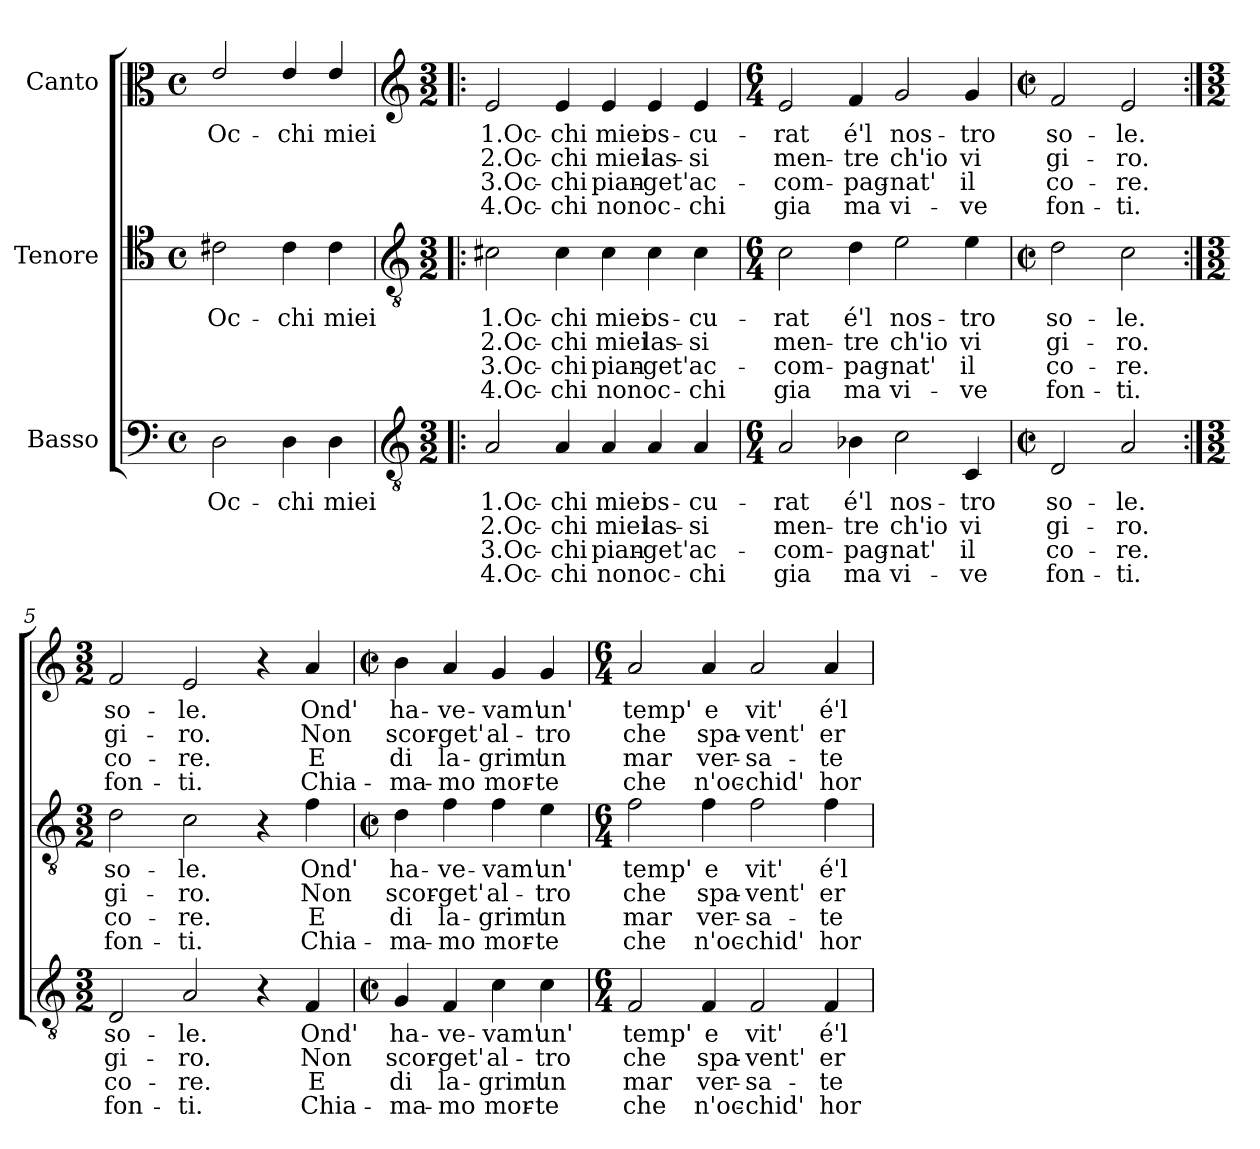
**kern	**text	**text	**text	**text	**kern	**text	**text	**text	**text	**kern	**text	**text	**text	**text
*part3	*part3	*part3	*part3	*part3	*part2	*part2	*part2	*part2	*part2	*part1	*part1	*part1	*part1	*part1
*staff3	*staff3	*staff3	*staff3	*staff3	*staff2	*staff2	*staff2	*staff2	*staff2	*staff1	*staff1	*staff1	*staff1	*staff1
*I"Basso	*	*	*	*	*I"Tenore	*	*	*	*	*I"Canto	*	*	*	*
*clefF4	*	*	*	*	*clefC4	*	*	*	*	*clefC3	*	*	*	*
*k[]	*	*	*	*	*k[]	*	*	*	*	*k[]	*	*	*	*
*C:	*	*	*	*	*C:	*	*	*	*	*C:	*	*	*	*
*M4/4	*	*	*	*	*M4/4	*	*	*	*	*M4/4	*	*	*	*
*met(c)	*	*	*	*	*met(c)	*	*	*	*	*met(c)	*	*	*	*
=1	=1	=1	=1	=1	=1	=1	=1	=1	=1	=1	=1	=1	=1	=1
!LO:N:head=open	!	!	!	!	!LO:N:head=open	!	!	!	!	!LO:N:head=open	!	!	!	!
2D\	Oc-	.	.	.	2c#X\	Oc-	.	.	.	2e/	Oc-	.	.	.
!LO:N:head=solid	!	!	!	!	!LO:N:head=solid	!	!	!	!	!LO:N:head=solid	!	!	!	!
4D\	-chi	.	.	.	4c#\	-chi	.	.	.	4e/	-chi	.	.	.
!LO:N:head=solid	!	!	!	!	!LO:N:head=solid	!	!	!	!	!LO:N:head=solid	!	!	!	!
4D\	miei	.	.	.	4c#\	miei	.	.	.	4e/	miei	.	.	.
!!LO:LB:g=z
=2!|:	=2!|:	=2!|:	=2!|:	=2!|:	=2!|:	=2!|:	=2!|:	=2!|:	=2!|:	=2!|:	=2!|:	=2!|:	=2!|:	=2!|:
*clefGv2	*	*	*	*	*clefGv2	*	*	*	*	*clefG2	*	*	*	*
*M3/2	*	*	*	*	*M3/2	*	*	*	*	*M3/2	*	*	*	*
2A/	1.Oc-	2.Oc-	3.Oc-	4.Oc-	2c#X\	1.Oc-	2.Oc-	3.Oc-	4.Oc-	2e/	1.Oc-	2.Oc-	3.Oc-	4.Oc-
4A/	-chi	-chi	-chi	-chi	4c#\	-chi	-chi	-chi	-chi	4e/	-chi	-chi	-chi	-chi
4A/	miei	miei	pian-	non	4c#\	miei	miei	pian-	non	4e/	miei	miei	pian-	non
4A/	os-	las-	-get'	oc-	4c#\	os-	las-	-get'	oc-	4e/	os-	las-	-get'	oc-
4A/	-cu-	-si	ac-	-chi	4c#\	-cu-	-si	ac-	-chi	4e/	-cu-	-si	ac-	-chi
=3	=3	=3	=3	=3	=3	=3	=3	=3	=3	=3	=3	=3	=3	=3
*M6/4	*	*	*	*	*M6/4	*	*	*	*	*M6/4	*	*	*	*
2A/	-rat	men-	-com-	gia	2c\	-rat	men-	-com-	gia	2e/	-rat	men-	-com-	gia
4B-X\	é'l	-tre	-pag-	ma	4d\	é'l	-tre	-pag-	ma	4f/	é'l	-tre	-pag-	ma
2c\	nos-	ch'io	-nat'	vi-	2e\	nos-	ch'io	-nat'	vi-	2g/	nos-	ch'io	-nat'	vi-
4C/	-tro	vi	il	-ve	4e\	-tro	vi	il	-ve	4g/	-tro	vi	il	-ve
!!LO:LB:g=z
=4	=4	=4	=4	=4	=4	=4	=4	=4	=4	=4	=4	=4	=4	=4
*M2/2	*	*	*	*	*M2/2	*	*	*	*	*M2/2	*	*	*	*
*met(c|)	*	*	*	*	*met(c|)	*	*	*	*	*met(c|)	*	*	*	*
2D/	so-	gi-	co-	fon-	2d\	so-	gi-	co-	fon-	2f/	so-	gi-	co-	fon-
2A/	-le.	-ro.	-re.	-ti.	2c\	-le.	-ro.	-re.	-ti.	2e/	-le.	-ro.	-re.	-ti.
=5:|!	=5:|!	=5:|!	=5:|!	=5:|!	=5:|!	=5:|!	=5:|!	=5:|!	=5:|!	=5:|!	=5:|!	=5:|!	=5:|!	=5:|!
*M3/2	*	*	*	*	*M3/2	*	*	*	*	*M3/2	*	*	*	*
2D/	so-	gi-	co-	fon-	2d\	so-	gi-	co-	fon-	2f/	so-	gi-	co-	fon-
2A/	-le.	-ro.	-re.	-ti.	2c\	-le.	-ro.	-re.	-ti.	2e/	-le.	-ro.	-re.	-ti.
4r	.	.	.	.	4r	.	.	.	.	4r	.	.	.	.
4F/	Ond'	Non	E	Chia-	4f\	Ond'	Non	E	Chia-	4a/	Ond'	Non	E	Chia-
=6	=6	=6	=6	=6	=6	=6	=6	=6	=6	=6	=6	=6	=6	=6
*M2/2	*	*	*	*	*M2/2	*	*	*	*	*M2/2	*	*	*	*
*met(c|)	*	*	*	*	*met(c|)	*	*	*	*	*met(c|)	*	*	*	*
4G/	ha-	scor-	di	-ma-	4d\	ha-	scor-	di	-ma-	4b\	ha-	scor-	di	-ma-
4F/	-ve-	-get'	la-	-mo	4f\	-ve-	-get'	la-	-mo	4a/	-ve-	-get'	la-	-mo
4c\	-vam'	al-	-grim'	mor-	4f\	-vam'	al-	-grim'	mor-	4g/	-vam'	al-	-grim'	mor-
4c\	un'	-tro	un	-te	4e\	un'	-tro	un	-te	4g/	un'	-tro	un	-te
!!LO:PB:g=z
=7	=7	=7	=7	=7	=7	=7	=7	=7	=7	=7	=7	=7	=7	=7
*M6/4	*	*	*	*	*M6/4	*	*	*	*	*M6/4	*	*	*	*
2F/	temp'	che	mar	che	2f\	temp'	che	mar	che	2a/	temp'	che	mar	che
4F/	e	spa-	ver-	n'oc-	4f\	e	spa-	ver-	n'oc-	4a/	e	spa-	ver-	n'oc-
2F/	vit'	-vent'	-sa-	-chid'	2f\	vit'	-vent'	-sa-	-chid'	2a/	vit'	-vent'	-sa-	-chid'
4F/	é'l	er-	-te	hor-	4f\	é'l	er-	-te	hor-	4a/	é'l	er-	-te	hor-
=	=	=	=	=	=	=	=	=	=	=	=	=	=	=
*-	*-	*-	*-	*-	*-	*-	*-	*-	*-	*-	*-	*-	*-	*-
